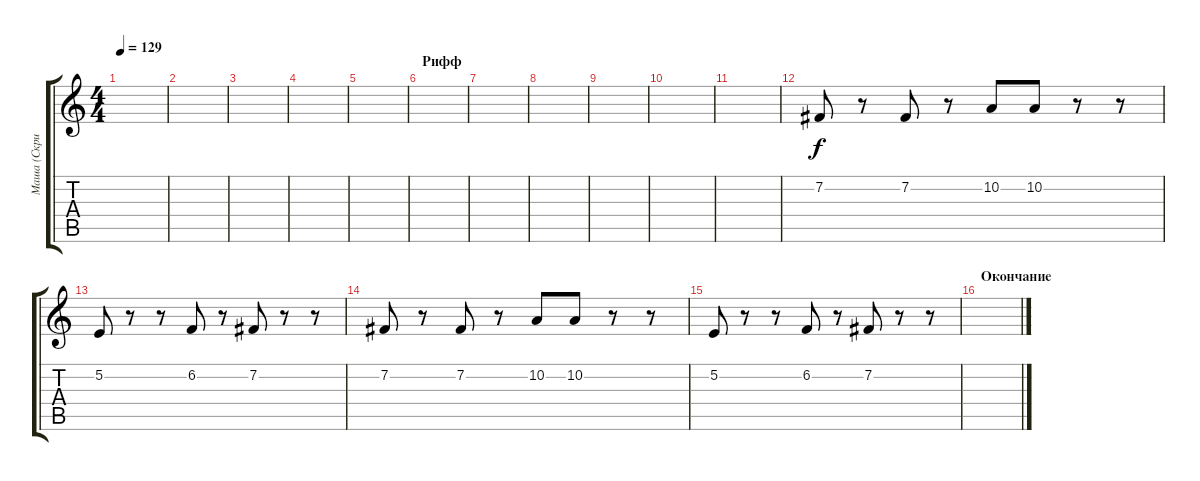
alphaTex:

\track ("Маша (Скрипка)" "Маша (Скри") {instrument stringensemble2}
\staff {score tabs}
\tuning (E4 B3 G3 D3 A2 E2) {hide}
\ts (4 4)
\tempo 129
\clef g2
\ks c
|
|
|
|
|
\section ("" "Рифф")
|
|
|
|
|
|
7.2.8 r.8 7.2.8 r.8 10.2.8 10.2.8 r.8 r.8 |
5.2.8 r.8 r.8 6.2.8 r.8 7.2.8 r.8 r.8 |
7.2.8 r.8 7.2.8 r.8 10.2.8 10.2.8 r.8 r.8 |
5.2.8 r.8 r.8 6.2.8 r.8 7.2.8 r.8 r.8 |
\section ("" "Окончание")
